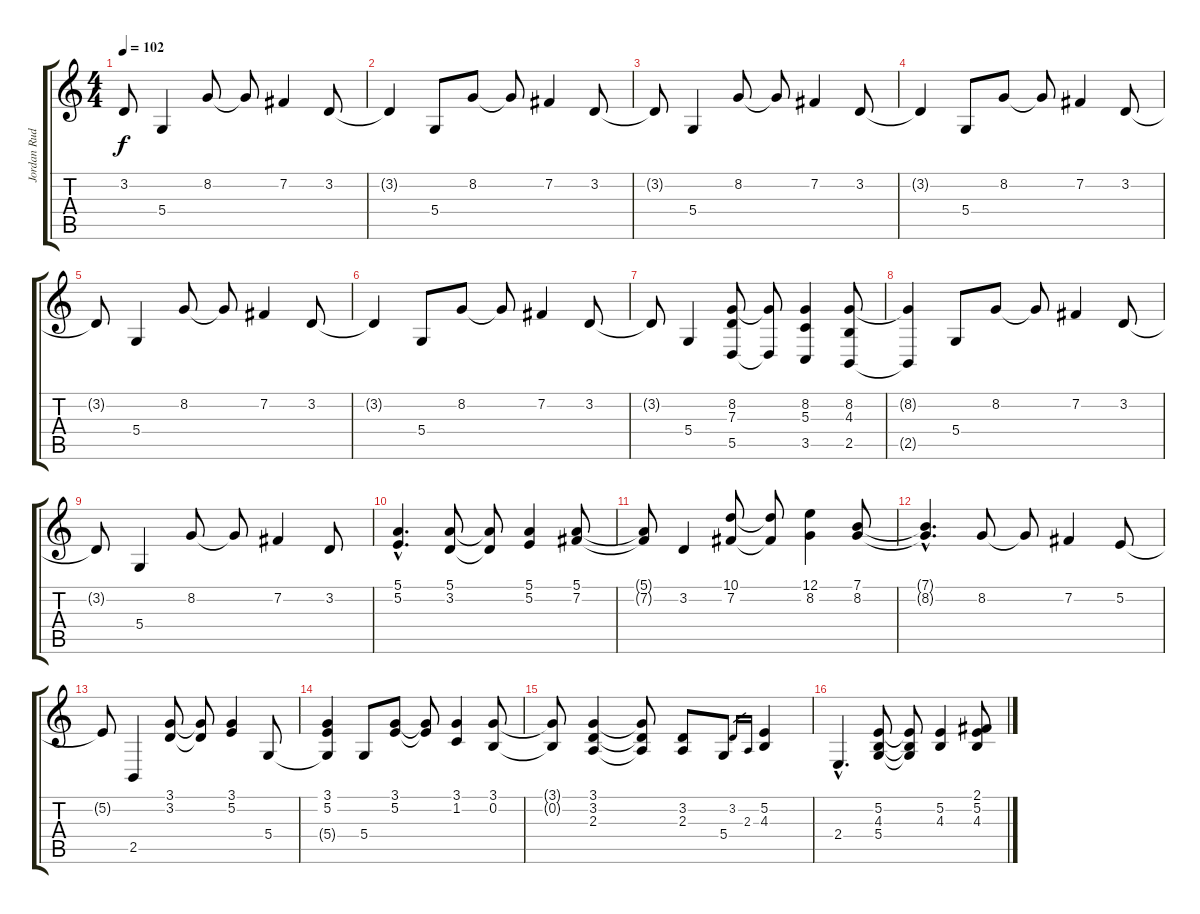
\track ("Jordan Rudess - Keyboard" "Jordan Rud") {instrument stringensemble1}
\staff {score tabs}
\tuning (E4 B3 G3 D3 A2 E2) {hide}
\ts (4 4)
\tempo 102
\clef g2
\ks c
3.2{t}.8{dy f} 5.4.4 8.2.8 8.2{t}.8 7.2.4 3.2.8 |
3.2{t}.4 5.4.8 8.2.8 8.2{t}.8 7.2.4 3.2.8 |
3.2{t}.8 5.4.4 8.2.8 8.2{t}.8 7.2.4 3.2.8 |
3.2{t}.4 5.4.8 8.2.8 8.2{t}.8 7.2.4 3.2.8 |
3.2{t}.8 5.4.4 8.2.8 8.2{t}.8 7.2.4 3.2.8 |
3.2{t}.4 5.4.8 8.2.8 8.2{t}.8 7.2.4 3.2.8 |
3.2{t}.8 5.4.4 (8.2 7.3 5.5).8 (8.2{t} 5.5{t}).8 (8.2 5.3 3.5).4 (8.2 4.3 2.5).8 |
(8.2{t} 2.5{t}).4 5.4.8 8.2.8 8.2{t}.8 7.2.4 3.2.8 |
3.2{t}.8 5.4.4 8.2.8 8.2{t}.8 7.2.4 3.2.8 |
(5.1{hac} 5.2{hac}).4{d} (5.1 3.2).8 (5.1{t} 3.2{t}).8 (5.1 5.2).4 (5.1 7.2).8 |
(5.1{t} 7.2{t}).8 3.2.4 (10.1 7.2).8 (10.1{t} 7.2{t}).8 (12.1 8.2).4 (7.1 8.2).8 |
(7.1{hac t} 8.2{hac t}).4{d} 8.2.8 8.2{t}.8 7.2.4 5.2.8 |
5.2{t}.8 2.5.4 (3.1 3.2).8 (3.1{t} 3.2{t}).8 (3.1 5.2).4 5.4.8 |
(3.1 5.2 5.4{t}).4 5.4.8 (3.1 5.2).8 (3.1{t} 5.2{t}).8 (3.1 1.2).4 (3.1 0.2).8 |
(3.1{t} 0.2{t}).8 (3.1 3.2 2.3).4 (3.1{t} 3.2{t} 2.3{t}).8 (3.2 2.3).8 5.4.8 3.2.16{gr} 2.3.16{gr} (5.2 4.3).4 |
2.4{hac}.4{d} (5.2 4.3 5.4).8 (5.2{t} 4.3{t} 5.4{t}).8 (5.2 4.3).4 (2.1 5.2 4.3).8
